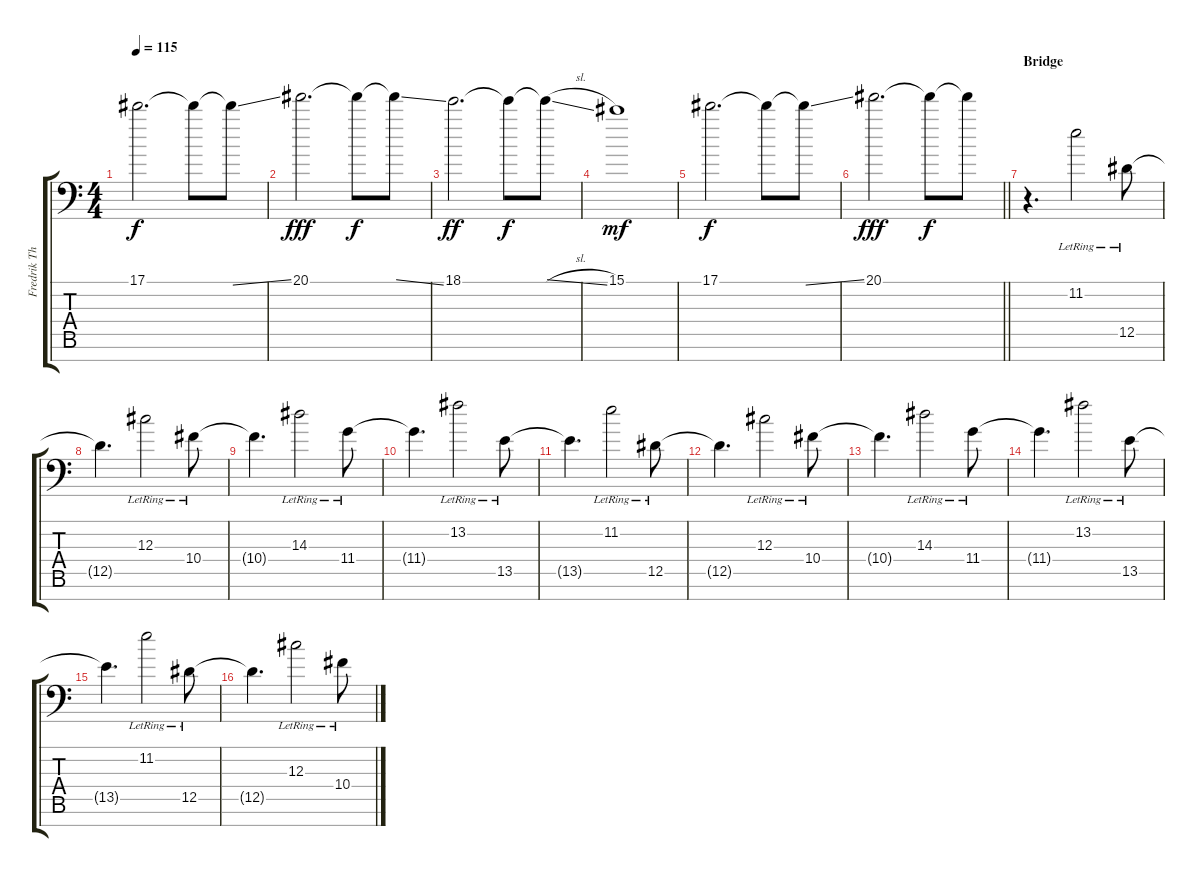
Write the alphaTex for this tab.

\track ("Fredrik Thodendal (Solo/Atmospheric)" "Fredrik Th") {instrument overdrivenguitar}
\staff {score tabs}
\tuning (Bb3 F3 Db3 Ab2 Eb2 Bb1 F1) {hide}
\ts (4 4)
\tempo 115
\clef f4
\ks c
17.1.2{d dy f} 17.1{t}.8 17.1{ss t}.8 |
20.1.2{d dy fff} 20.1{t}.8{dy f} 20.1{ss t}.8 |
18.1.2{d dy ff} 18.1{t}.8{dy f} 18.1{sl t}.8 |
15.1.1{dy mf} |
17.1.2{d dy f} 17.1{t}.8 17.1{ss t}.8 |
\barLineRight lightlight
20.1.2{d dy fff} 20.1{t}.8{dy f} 20.1{t}.8 |
\section ("" "Bridge")
r.4{d volume 3 instrument electricguitarjazz} 11.2{lr}.2 12.5{lr}.8 |
12.5{t}.4{d} 12.3{lr}.2 10.4{lr}.8 |
10.4{t}.4{d} 14.3{lr}.2 11.4{lr}.8 |
11.4{t}.4{d} 13.2{lr}.2 13.5{lr}.8 |
13.5{t}.4{d} 11.2{lr}.2 12.5{lr}.8 |
12.5{t}.4{d} 12.3{lr}.2 10.4{lr}.8 |
10.4{t}.4{d} 14.3{lr}.2 11.4{lr}.8 |
11.4{t}.4{d} 13.2{lr}.2 13.5{lr}.8 |
13.5{t}.4{d} 11.2{lr}.2 12.5{lr}.8 |
12.5{t}.4{d} 12.3{lr}.2 10.4{lr}.8
